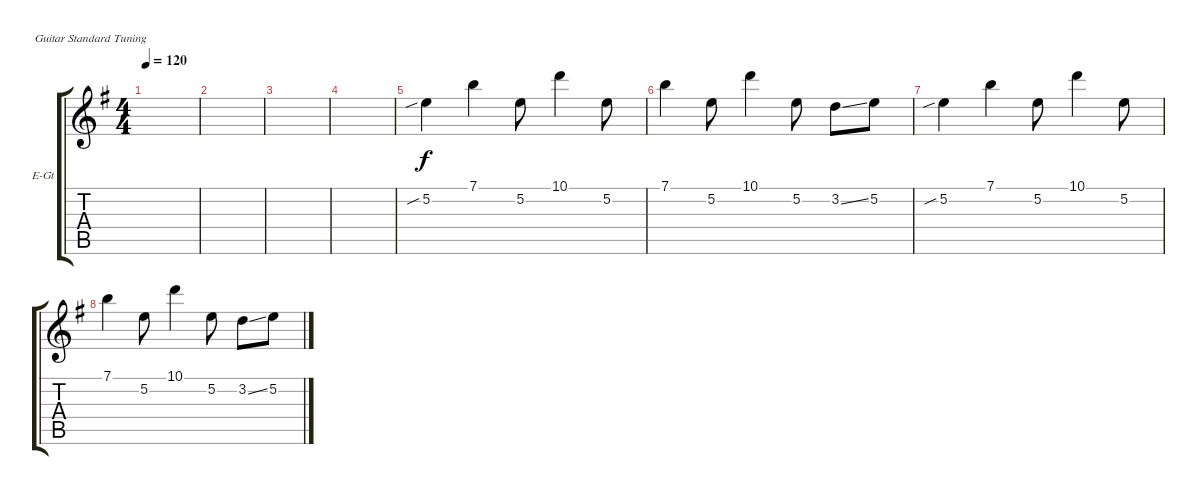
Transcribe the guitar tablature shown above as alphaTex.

\defaultSystemsLayout 4
\bracketExtendMode groupsimilarinstruments
\firstSystemTrackNameOrientation horizontal
\otherSystemsTrackNameOrientation horizontal
\track ("Solo Guitar" "E-Gt") {instrument overdrivenguitar}
\staff {score tabs}
\tuning (E4 B3 G3 D3 A2 E2)
\ts (4 4)
\tempo 120
\clef g2
\ks eminor
|
|
|
|
5.2{sib}.4 7.1.4 5.2.8 10.1.4 5.2.8 |
7.1.4 5.2.8 10.1.4 5.2.8 3.2{ss}.8 5.2.8 |
5.2{sib}.4 7.1.4 5.2.8 10.1.4 5.2.8 |
7.1.4 5.2.8 10.1.4 5.2.8 3.2{ss}.8 5.2.8
